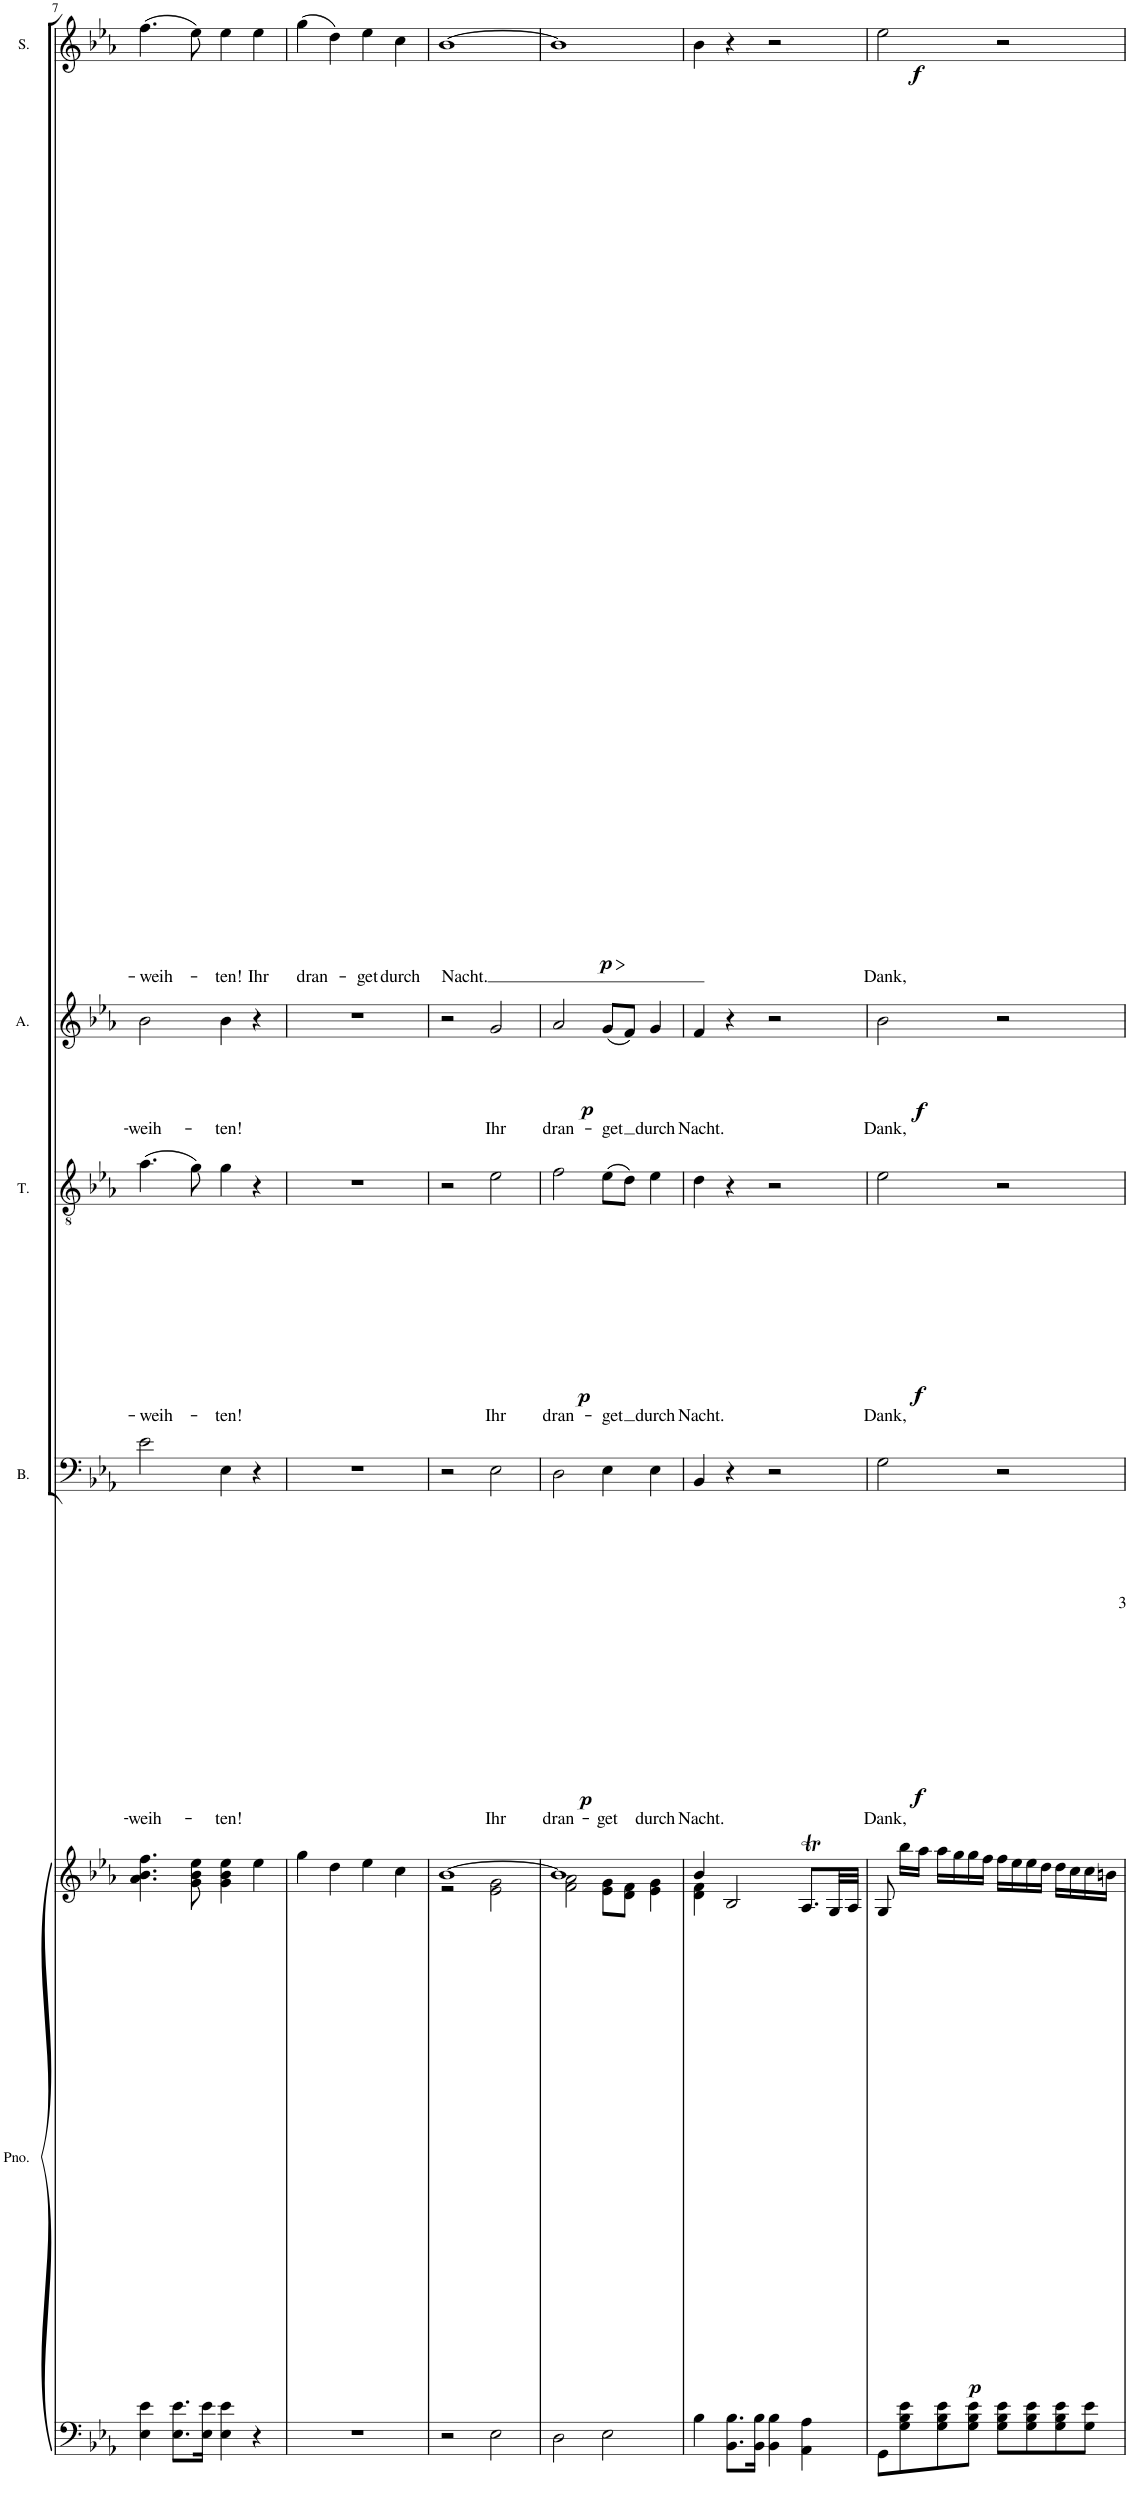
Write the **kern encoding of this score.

**kern	**kern	**dynam	**kern	**text	**dynam	**kern	**text	**dynam	**kern	**text	**dynam	**kern	**text	**dynam
*part5	*part5	*part5	*part4	*part4	*part4	*part3	*part3	*part3	*part2	*part2	*part2	*part1	*part1	*part1
*staff6	*staff5	*staff5/6	*staff4	*staff4	*staff4	*staff3	*staff3	*staff3	*staff2	*staff2	*staff2	*staff1	*staff1	*staff1
*I"Piano	*	*	*I"Bass	*	*	*I"Tenor	*	*	*I"Alto	*	*	*I"Soprano	*	*
*I'Pno.	*	*	*I'B.	*	*	*I'T.	*	*	*I'A.	*	*	*I'S.	*	*
!!LO:PB:g=z
*clefF4	*clefG2	*	*clefF4	*	*	*clefGv2	*	*	*clefG2	*	*	*clefG2	*	*
*k[b-e-a-]	*k[b-e-a-]	*	*k[b-e-a-]	*	*	*k[b-e-a-]	*	*	*k[b-e-a-]	*	*	*k[b-e-a-]	*	*
*M4/4	*M4/4	*	*M4/4	*	*	*M4/4	*	*	*M4/4	*	*	*M4/4	*	*
*met(c)	*met(c)	*	*met(c)	*	*	*met(c)	*	*	*met(c)	*	*	*met(c)	*	*
=7	=7	=7	=7	=7	=7	=7	=7	=7	=7	=7	=7	=7	=7	=7
!	!	!	!	!LO:LY:b	!	!	!LO:LY:b	!	!	!LO:LY:b	!	!	!LO:LY:b	!
4E-\ 4e-\	4.a-\ 4.b-\ 4.ff\	.	2e-\	-weih-	.	(4.a-\	-weih-	.	2b-\	-weih-	.	(4.ff\	-weih-	.
8.E-\ 8.e-\L	.	.	.	.	.	.	.	.	.	.	.	.	.	.
.	8g\ 8b-\ 8ee-\	.	.	.	.	8g\)	.	.	.	.	.	8ee-\)	.	.
16E-\ 16e-\Jk	.	.	.	.	.	.	.	.	.	.	.	.	.	.
!	!	!	!	!LO:LY:b	!	!	!LO:LY:b	!	!	!LO:LY:b	!	!	!LO:LY:b	!
4E-\ 4e-\	4g\ 4b-\ 4ee-\	.	4E-\	-ten!	.	4g\	-ten!	.	4b-\	-ten!	.	4ee-\	-ten!	.
!	!	!	!	!	!	!	!	!	!	!	!	!	!LO:LY:b	!
4r	4ee-\	.	4r	.	.	4r	.	.	4r	.	.	4ee-\	Ihr	.
=8	=8	=8	=8	=8	=8	=8	=8	=8	=8	=8	=8	=8	=8	=8
!	!	!	!	!	!	!	!	!	!	!	!	!	!LO:LY:b	!
1r	4gg\	.	1r	.	.	1r	.	.	1r	.	.	(4gg\	dran-	.
.	4dd\	.	.	.	.	.	.	.	.	.	.	4dd\)	.	.
!	!	!	!	!	!	!	!	!	!	!	!	!	!LO:LY:b	!
.	4ee-\	.	.	.	.	.	.	.	.	.	.	4ee-\	-get	.
!	!	!	!	!	!	!	!	!	!	!	!	!	!LO:LY:b	!
.	4cc\	.	.	.	.	.	.	.	.	.	.	4cc\	durch	.
=9	=9	=9	=9	=9	=9	=9	=9	=9	=9	=9	=9	=9	=9	=9
*	*^	*	*	*	*	*	*	*	*	*	*	*	*	*
!	!	!	!	!	!	!	!	!	!	!	!	!	!	!LO:LY:b	!LO:HP:b
!	!	!	!	!	!	!	!	!	!	!	!	!	!	!	!LO:DY:n=1:b
2r	[1b-	2r	.	2r	.	.	2r	.	.	2r	.	.	[1b-	-Nacht.	> p
!	!	!	!LO:DY:b=2	!	!LO:LY:b	!LO:DY:b	!	!LO:LY:b	!LO:DY:b	!	!LO:LY:b	!LO:DY:b	!	!	!
2E-\	.	2e-\ 2g\	p	2E-\	Ihr	p	2e-\	Ihr	p	2g/	Ihr	p	.	.	.
*	*v	*v	*	*	*	*	*	*	*	*	*	*	*	*	*
.	.	.	.	.	.	.	.	.	.	.	.	.	.	]
=10	=10	=10	=10	=10	=10	=10	=10	=10	=10	=10	=10	=10	=10	=10
*	*^	*	*	*	*	*	*	*	*	*	*	*	*	*
!	!	!	!	!	!LO:LY:b	!	!	!LO:LY:b	!	!	!LO:LY:b	!	!	!	!
2D\	1b-]	2f\ 2a-\	.	2D\	dran-	.	2f\	dran-	.	2a-/	dran-	.	1b-]	.	.
!	!	!	!	!	!LO:LY:b	!	!	!LO:LY:b	!	!	!LO:LY:b	!	!	!	!
2E-\	.	8e-\ 8g\L	.	4E-\	-get	.	(8e-\L	-get	.	(8g/L	-get	.	.	.	.
.	.	8d\ 8f\J	.	.	.	.	8d\J)	.	.	8f/J)	.	.	.	.	.
!	!	!	!	!	!LO:LY:b	!	!	!LO:LY:b	!	!	!LO:LY:b	!	!	!	!
.	.	4e-\ 4g\	.	4E-\	durch	.	4e-\	durch	.	4g/	durch	.	.	.	.
=11	=11	=11	=11	=11	=11	=11	=11	=11	=11	=11	=11	=11	=11	=11	=11
!	!	!	!	!	!LO:LY:b	!	!	!LO:LY:b	!	!	!LO:LY:b	!	!	!	!
4B-\	4b-/	4d\ 4f\	.	4BB-/	Nacht.	.	4d\	Nacht.	.	4f/	Nacht.	.	4b-\	.	.
!	!	!	!LO:DY:b=2	!	!	!	!	!	!	!	!	!	!	!	!
8.BB-\ 8.B-\L	2B-/	2.ryy	f	4r	.	.	4r	.	.	4r	.	.	4r	.	.
16BB-\ 16B-\Jk	.	.	.	.	.	.	.	.	.	.	.	.	.	.	.
4BB-\ 4B-\	.	.	.	2r	.	.	2r	.	.	2r	.	.	2r	.	.
4AA-\ 4A-\	8.A-T/L	.	.	.	.	.	.	.	.	.	.	.	.	.	.
.	32G/LL	.	.	.	.	.	.	.	.	.	.	.	.	.	.
.	32A-/JJJ	.	.	.	.	.	.	.	.	.	.	.	.	.	.
*	*v	*v	*	*	*	*	*	*	*	*	*	*	*	*	*
=12	=12	=12	=12	=12	=12	=12	=12	=12	=12	=12	=12	=12	=12	=12
!	!	!LO:DY:b=2	!	!LO:LY:b	!LO:DY:b	!	!LO:LY:b	!LO:DY:b	!	!LO:LY:b	!LO:DY:b	!	!LO:LY:b	!LO:DY:b
8GG\L	8G/	f	2G\	Dank,	f	2e-\	Dank,	f	2b-\	Dank,	f	2ee-\	Dank,	f
!	!	!LO:DY:b	!	!	!	!	!	!	!	!	!	!	!	!
8G\ 8B-\ 8e-\	16bb-\LL	p	.	.	.	.	.	.	.	.	.	.	.	.
.	16aa-\JJ	.	.	.	.	.	.	.	.	.	.	.	.	.
8G\ 8B-\ 8e-\	16aa-\LL	.	.	.	.	.	.	.	.	.	.	.	.	.
.	16gg\	.	.	.	.	.	.	.	.	.	.	.	.	.
8G\ 8B-\ 8e-\J	16gg\	.	.	.	.	.	.	.	.	.	.	.	.	.
.	16ff\JJ	.	.	.	.	.	.	.	.	.	.	.	.	.
8G\ 8B-\ 8e-\L	16ff\LL	.	2r	.	.	2r	.	.	2r	.	.	2r	.	.
.	16ee-\	.	.	.	.	.	.	.	.	.	.	.	.	.
8G\ 8B-\ 8e-\	16ee-\	.	.	.	.	.	.	.	.	.	.	.	.	.
.	16dd\JJ	.	.	.	.	.	.	.	.	.	.	.	.	.
8G\ 8B-\ 8e-\	16dd\LL	.	.	.	.	.	.	.	.	.	.	.	.	.
.	16cc\	.	.	.	.	.	.	.	.	.	.	.	.	.
8G\ 8e-\J	16cc\	.	.	.	.	.	.	.	.	.	.	.	.	.
.	16bn\JJ	.	.	.	.	.	.	.	.	.	.	.	.	.
=	=	=	=	=	=	=	=	=	=	=	=	=	=	=
*-	*-	*-	*-	*-	*-	*-	*-	*-	*-	*-	*-	*-	*-	*-
